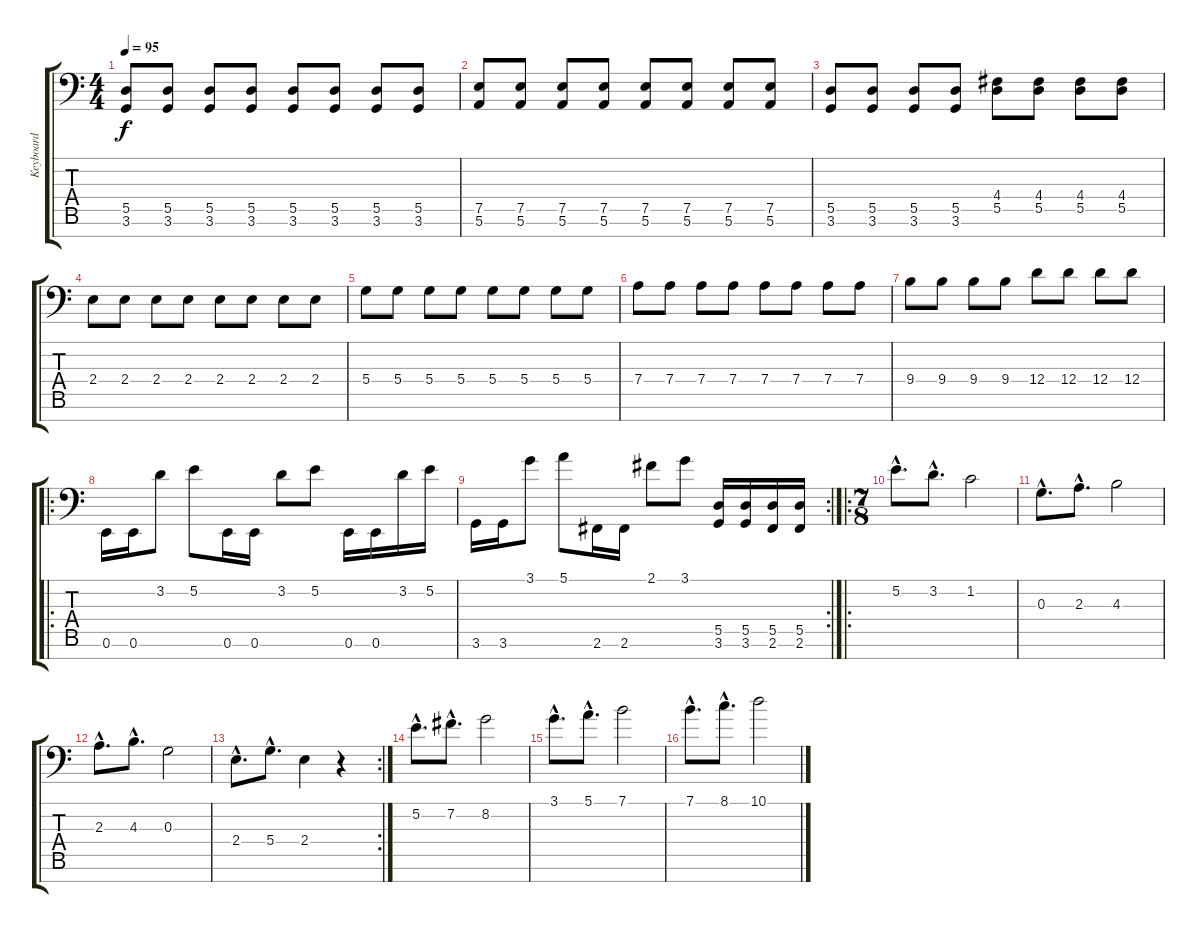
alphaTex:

\track ("Keyboard" "Keyboard") {instrument stringensemble1}
\staff {score tabs}
\tuning (E4 B3 G3 D3 A2 E2 D1) {hide}
\ts (4 4)
\tempo 95
\clef f4
\ks c
(5.5 3.6).8{dy f} (5.5 3.6).8 (5.5 3.6).8 (5.5 3.6).8 (5.5 3.6).8 (5.5 3.6).8 (5.5 3.6).8 (5.5 3.6).8 |
(7.5 5.6).8 (7.5 5.6).8 (7.5 5.6).8 (7.5 5.6).8 (7.5 5.6).8 (7.5 5.6).8 (7.5 5.6).8 (7.5 5.6).8 |
(5.5 3.6).8 (5.5 3.6).8 (5.5 3.6).8 (5.5 3.6).8 (4.4 5.5).8 (4.4 5.5).8 (4.4 5.5).8 (4.4 5.5).8 |
2.4.8 2.4.8 2.4.8 2.4.8 2.4.8 2.4.8 2.4.8 2.4.8 |
5.4.8 5.4.8 5.4.8 5.4.8 5.4.8 5.4.8 5.4.8 5.4.8 |
7.4.8 7.4.8 7.4.8 7.4.8 7.4.8 7.4.8 7.4.8 7.4.8 |
9.4.8 9.4.8 9.4.8 9.4.8 12.4.8 12.4.8 12.4.8 12.4.8 |
\ro
0.6.16 0.6.16 3.2.8 5.2.8 0.6.16 0.6.16 3.2.8 5.2.8 0.6.16 0.6.16 3.2.16 5.2.16 |
\rc 2
3.6.16 3.6.16 3.1.8 5.1.8 2.6.16 2.6.16 2.1.8 3.1.8 (5.5 3.6).16 (5.5 3.6).16 (5.5 2.6).16 (5.5 2.6).16 |
\ro
\ts (7 8)
5.2{hac}.8{d} 3.2{hac}.8{d} 1.2.2 |
0.3{hac}.8{d} 2.3{hac}.8{d} 4.3.2 |
2.3{hac}.8{d} 4.3{hac}.8{d} 0.3.2 |
\rc 2
2.4{hac}.8{d} 5.4{hac}.8{d} 2.4.4 r.4 |
5.2{hac}.8{d instrument lead2sawtooth} 7.2{hac}.8{d} 8.2.2 |
3.1{hac}.8{d} 5.1{hac}.8{d} 7.1.2 |
7.1{hac}.8{d} 8.1{hac}.8{d} 10.1.2
